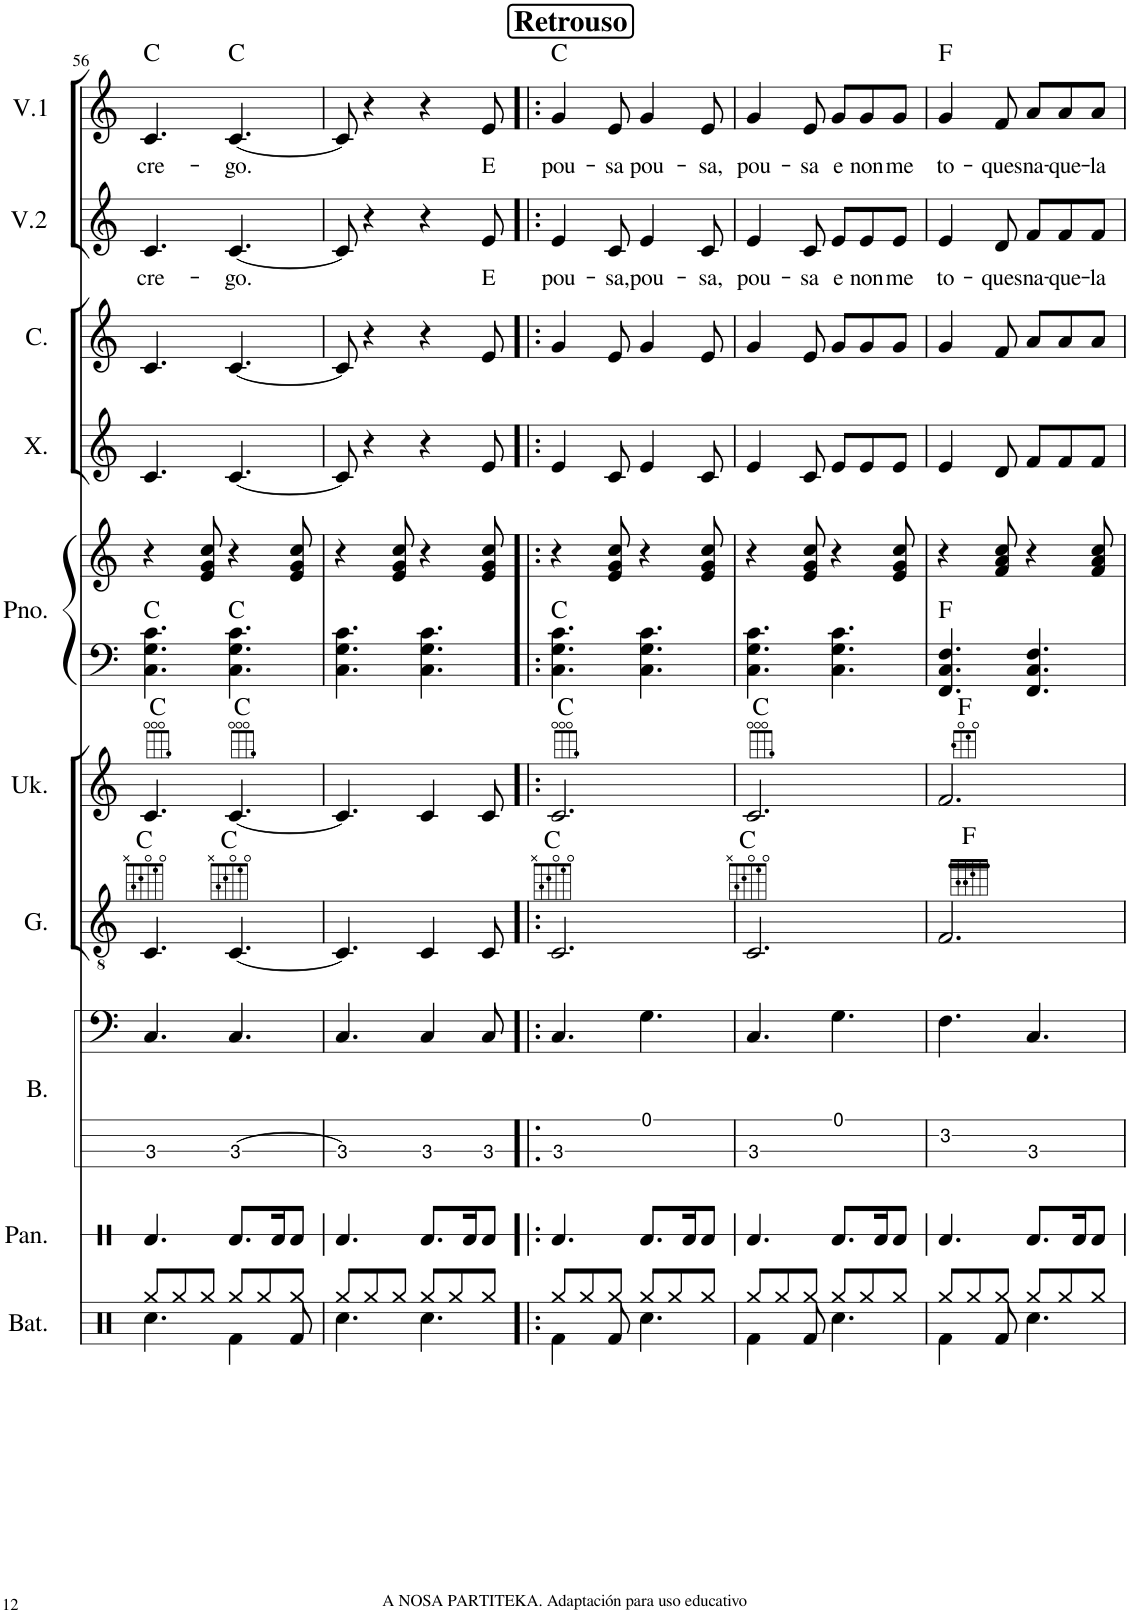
**kern	**kern	**kern	**kern	**kern	**harte	**kern	**harte	**kern	**kern	**harte	**kern	**kern	**kern	**text	**kern	**text	**harte
*part10	*part9	*part8	*part8	*part7	*part7	*part6	*part6	*part5	*part5	*part5	*part4	*part3	*part2	*part2	*part1	*part1	*part1
*staff12	*staff11	*staff10	*staff9	*staff8	*	*staff7	*	*staff6	*staff5	*	*staff4	*staff3	*staff2	*staff2	*staff1	*staff1	*
*I"Batería	*I"Pandeiro	*I"Baixo	*	*I"Guitarra	*	*I"Ukelele	*	*I"Piano	*	*	*I"Xilófono	*I"Carillón	*I"Voz 2	*	*I"Voz 1	*	*
*I'Bat.	*I'Pan.	*I'B.	*	*I'G.	*	*I'Uk.	*	*I'Pno.	*	*	*I'X.	*I'C.	*I'V.2	*	*I'V.1	*	*
!!LO:PB:g=z
*clefX	*clefX	*	*clefF4	*clefGv2	*	*clefG2	*	*clefF4	*clefG2	*	*clefG2	*clefG2	*clefG2	*	*clefG2	*	*
*	*	*Trd7c12	*Trd7c12	*	*	*	*	*	*	*	*Trd-7c-12	*Trd-14c-24	*	*	*	*	*
*k[]	*k[]	*k[]	*k[]	*k[]	*	*k[]	*	*k[]	*k[]	*	*k[]	*k[]	*k[]	*	*k[]	*	*
*M6/8	*M6/8	*M6/8	*M6/8	*M6/8	*	*M6/8	*	*M6/8	*M6/8	*	*M6/8	*M6/8	*M6/8	*	*M6/8	*	*
=56	=56	=56	=56	=56	=56	=56	=56	=56	=56	=56	=56	=56	=56	=56	=56	=56	=56
*^	*	*	*	*	*	*	*	*	*	*	*	*	*	*	*	*	*
!	!	!	!	!	!	!	!	!	!	!	!	!	!	!	!LO:LY:b	!	!LO:LY:b	!
8Rgg/L	4.Rcc\	4.Rd/	4.C	4.C/	4.C/	C:maj	4.c/	C:maj	4.C\ 4.G\ 4.c\	4r	C:maj	4.c/	4.c/	4.c/	cre-	4.c/	cre-	C:maj
8Rgg/	.	.	.	.	.	.	.	.	.	.	.	.	.	.	.	.	.	.
8Rgg/J	.	.	.	.	.	.	.	.	.	8e/ 8g/ 8cc/	.	.	.	.	.	.	.	.
!	!	!	!	!	!	!	!	!	!	!	!	!	!	!	!LO:LY:b	!	!LO:LY:b	!
8Rgg/L	4Rf\	8.Rd/L	[4.C	4.C/	[4.C/	C:maj	[4.c/	C:maj	4.C\ 4.G\ 4.c\	4r	C:maj	[4.c/	[4.c/	[4.c/	-go.	[4.c/	-go.	C:maj
8Rgg/	.	.	.	.	.	.	.	.	.	.	.	.	.	.	.	.	.	.
.	.	16Rd/K	.	.	.	.	.	.	.	.	.	.	.	.	.	.	.	.
8Rgg/J	8Rf/	8Rd/J	.	.	.	.	.	.	.	8e/ 8g/ 8cc/	.	.	.	.	.	.	.	.
=57	=57	=57	=57	=57	=57	=57	=57	=57	=57	=57	=57	=57	=57	=57	=57	=57	=57	=57
8Rgg/L	4.Rcc\	4.Rd/	4.C]	4.C/	4.C/]	.	4.c/]	.	4.C\ 4.G\ 4.c\	4r	.	8c/]	8c/]	8c/]	.	8c/]	.	.
8Rgg/	.	.	.	.	.	.	.	.	.	.	.	4r	4r	4r	.	4r	.	.
8Rgg/J	.	.	.	.	.	.	.	.	.	8e/ 8g/ 8cc/	.	.	.	.	.	.	.	.
8Rgg/L	4.Rcc\	8.Rd/L	4C	4C/	4C/	.	4c/	.	4.C\ 4.G\ 4.c\	4r	.	4r	4r	4r	.	4r	.	.
8Rgg/	.	.	.	.	.	.	.	.	.	.	.	.	.	.	.	.	.	.
.	.	16Rd/K	.	.	.	.	.	.	.	.	.	.	.	.	.	.	.	.
!	!	!	!	!	!	!	!	!	!	!	!	!	!	!	!LO:LY:b	!	!LO:LY:b	!
8Rgg/J	.	8Rd/J	8C	8C/	8C/	.	8c/	.	.	8e/ 8g/ 8cc/	.	8e/	8e/	8e/	E	8e/	E	.
!!LO:REH:place=s1:a:B:cj:fs=14:t=Retrouso
=58!|:	=58!|:	=58!|:	=58!|:	=58!|:	=58!|:	=58!|:	=58!|:	=58!|:	=58!|:	=58!|:	=58!|:	=58!|:	=58!|:	=58!|:	=58!|:	=58!|:	=58!|:	=58!|:
!	!	!	!	!	!	!	!	!	!	!	!	!	!	!	!LO:LY:b	!	!LO:LY:b	!
8Rgg/L	4Rf\	4.Rd/	4.C	4.C/	2.C/	C:maj	2.c/	C:maj	4.C\ 4.G\ 4.c\	4r	C:maj	4e/	4g/	4e/	pou-	4g/	pou-	C:maj
8Rgg/	.	.	.	.	.	.	.	.	.	.	.	.	.	.	.	.	.	.
!	!	!	!	!	!	!	!	!	!	!	!	!	!	!	!LO:LY:b	!	!LO:LY:b	!
8Rgg/J	8Rf/	.	.	.	.	.	.	.	.	8e/ 8g/ 8cc/	.	8c/	8e/	8c/	-sa,	8e/	-sa	.
!	!	!	!	!	!	!	!	!	!	!	!	!	!	!	!LO:LY:b	!	!LO:LY:b	!
8Rgg/L	4.Rcc\	8.Rd/L	4.G	4.G\	.	.	.	.	4.C\ 4.G\ 4.c\	4r	.	4e/	4g/	4e/	pou-	4g/	pou-	.
8Rgg/	.	.	.	.	.	.	.	.	.	.	.	.	.	.	.	.	.	.
.	.	16Rd/K	.	.	.	.	.	.	.	.	.	.	.	.	.	.	.	.
!	!	!	!	!	!	!	!	!	!	!	!	!	!	!	!LO:LY:b	!	!LO:LY:b	!
8Rgg/J	.	8Rd/J	.	.	.	.	.	.	.	8e/ 8g/ 8cc/	.	8c/	8e/	8c/	-sa,	8e/	-sa,	.
=59	=59	=59	=59	=59	=59	=59	=59	=59	=59	=59	=59	=59	=59	=59	=59	=59	=59	=59
!	!	!	!	!	!	!	!	!	!	!	!	!	!	!	!LO:LY:b	!	!LO:LY:b	!
8Rgg/L	4Rf\	4.Rd/	4.C	4.C/	2.C/	C:maj	2.c/	C:maj	4.C\ 4.G\ 4.c\	4r	.	4e/	4g/	4e/	pou-	4g/	pou-	.
8Rgg/	.	.	.	.	.	.	.	.	.	.	.	.	.	.	.	.	.	.
!	!	!	!	!	!	!	!	!	!	!	!	!	!	!	!LO:LY:b	!	!LO:LY:b	!
8Rgg/J	8Rf/	.	.	.	.	.	.	.	.	8e/ 8g/ 8cc/	.	8c/	8e/	8c/	-sa	8e/	-sa	.
!	!	!	!	!	!	!	!	!	!	!	!	!	!	!	!LO:LY:b	!	!LO:LY:b	!
8Rgg/L	4.Rcc\	8.Rd/L	4.G	4.G\	.	.	.	.	4.C\ 4.G\ 4.c\	4r	.	8e/L	8g/L	8e/L	e	8g/L	e	.
!	!	!	!	!	!	!	!	!	!	!	!	!	!	!	!LO:LY:b	!	!LO:LY:b	!
8Rgg/	.	.	.	.	.	.	.	.	.	.	.	8e/	8g/	8e/	non	8g/	non	.
.	.	16Rd/K	.	.	.	.	.	.	.	.	.	.	.	.	.	.	.	.
!	!	!	!	!	!	!	!	!	!	!	!	!	!	!	!LO:LY:b	!	!LO:LY:b	!
8Rgg/J	.	8Rd/J	.	.	.	.	.	.	.	8e/ 8g/ 8cc/	.	8e/J	8g/J	8e/J	me	8g/J	me	.
=60	=60	=60	=60	=60	=60	=60	=60	=60	=60	=60	=60	=60	=60	=60	=60	=60	=60	=60
!	!	!	!	!	!	!	!	!	!	!	!	!	!	!	!LO:LY:b	!	!LO:LY:b	!
8Rgg/L	4Rf\	4.Rd/	4.F	4.F\	2.F/	F:maj	2.f/	F:maj	4.FF/ 4.C/ 4.F/	4r	F:maj	4e/	4g/	4e/	to-	4g/	to-	F:maj
8Rgg/	.	.	.	.	.	.	.	.	.	.	.	.	.	.	.	.	.	.
!	!	!	!	!	!	!	!	!	!	!	!	!	!	!	!LO:LY:b	!	!LO:LY:b	!
8Rgg/J	8Rf/	.	.	.	.	.	.	.	.	8f/ 8a/ 8cc/	.	8d/	8f/	8d/	-ques	8f/	-ques	.
!	!	!	!	!	!	!	!	!	!	!	!	!	!	!	!LO:LY:b	!	!LO:LY:b	!
8Rgg/L	4.Rcc\	8.Rd/L	4.C	4.C/	.	.	.	.	4.FF/ 4.C/ 4.F/	4r	.	8f/L	8a/L	8f/L	na-	8a/L	na-	.
!	!	!	!	!	!	!	!	!	!	!	!	!	!	!	!LO:LY:b	!	!LO:LY:b	!
8Rgg/	.	.	.	.	.	.	.	.	.	.	.	8f/	8a/	8f/	-que-	8a/	-que-	.
.	.	16Rd/K	.	.	.	.	.	.	.	.	.	.	.	.	.	.	.	.
!	!	!	!	!	!	!	!	!	!	!	!	!	!	!	!LO:LY:b	!	!LO:LY:b	!
8Rgg/J	.	8Rd/J	.	.	.	.	.	.	.	8f/ 8a/ 8cc/	.	8f/J	8a/J	8f/J	-la	8a/J	-la	.
*v	*v	*	*	*	*	*	*	*	*	*	*	*	*	*	*	*	*	*
=	=	=	=	=	=	=	=	=	=	=	=	=	=	=	=	=	=
*-	*-	*-	*-	*-	*-	*-	*-	*-	*-	*-	*-	*-	*-	*-	*-	*-	*-
